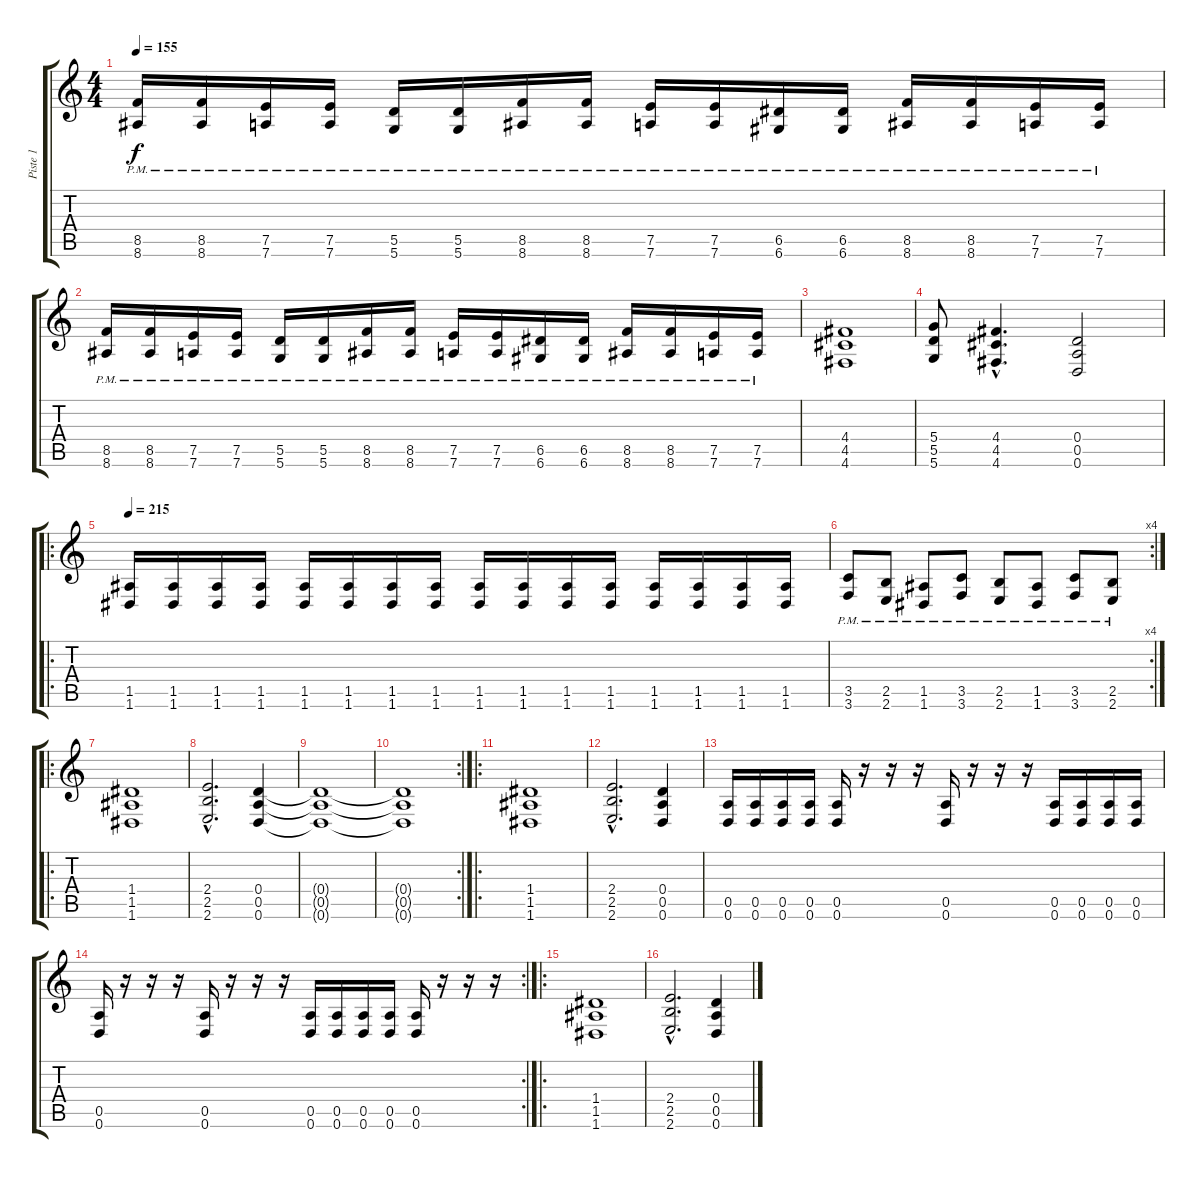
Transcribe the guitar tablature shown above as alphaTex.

\track ("Piste 1" "Piste 1") {instrument distortionguitar}
\staff {score tabs}
\tuning (E4 B3 G3 D3 A2 D2) {hide}
\ts (4 4)
\tempo 155
\clef g2
\ks c
(8.5{pm} 8.6{pm}).16{dy f} (8.5{pm} 8.6{pm}).16 (7.5{pm} 7.6{pm}).16 (7.5{pm} 7.6{pm}).16 (5.5{pm} 5.6{pm}).16 (5.5{pm} 5.6{pm}).16 (8.5{pm} 8.6{pm}).16 (8.5{pm} 8.6{pm}).16 (7.5{pm} 7.6{pm}).16 (7.5{pm} 7.6{pm}).16 (6.5{pm} 6.6{pm}).16 (6.5{pm} 6.6{pm}).16 (8.5{pm} 8.6{pm}).16 (8.5{pm} 8.6{pm}).16 (7.5{pm} 7.6{pm}).16 (7.5{pm} 7.6{pm}).16 |
(8.5{pm} 8.6{pm}).16 (8.5{pm} 8.6{pm}).16 (7.5{pm} 7.6{pm}).16 (7.5{pm} 7.6{pm}).16 (5.5{pm} 5.6{pm}).16 (5.5{pm} 5.6{pm}).16 (8.5{pm} 8.6{pm}).16 (8.5{pm} 8.6{pm}).16 (7.5{pm} 7.6{pm}).16 (7.5{pm} 7.6{pm}).16 (6.5{pm} 6.6{pm}).16 (6.5{pm} 6.6{pm}).16 (8.5{pm} 8.6{pm}).16 (8.5{pm} 8.6{pm}).16 (7.5{pm} 7.6{pm}).16 (7.5{pm} 7.6{pm}).16 |
(4.4 4.5 4.6).1 |
(5.4 5.5 5.6).8 (4.4{hac} 4.5{hac} 4.6{hac}).4{d} (0.4 0.5 0.6).2 |
\ro
\tempo 215
(1.5 1.6).16 (1.5 1.6).16 (1.5 1.6).16 (1.5 1.6).16 (1.5 1.6).16 (1.5 1.6).16 (1.5 1.6).16 (1.5 1.6).16 (1.5 1.6).16 (1.5 1.6).16 (1.5 1.6).16 (1.5 1.6).16 (1.5 1.6).16 (1.5 1.6).16 (1.5 1.6).16 (1.5 1.6).16 |
\rc 4
(3.5{pm} 3.6{pm}).8 (2.5{pm} 2.6{pm}).8 (1.5{pm} 1.6{pm}).8 (3.5{pm} 3.6{pm}).8 (2.5{pm} 2.6{pm}).8 (1.5{pm} 1.6{pm}).8 (3.5{pm} 3.6{pm}).8 (2.5{pm} 2.6{pm}).8 |
\ro
(1.4 1.5 1.6).1 |
(2.4{hac} 2.5{hac} 2.6{hac}).2{d} (0.4 0.5 0.6).4 |
(0.4{t} 0.5{t} 0.6{t}).1 |
\rc 2
(0.4{t} 0.5{t} 0.6{t}).1 |
\ro
(1.4 1.5 1.6).1 |
(2.4{hac} 2.5{hac} 2.6{hac}).2{d} (0.4 0.5 0.6).4 |
(0.5 0.6).16 (0.5 0.6).16 (0.5 0.6).16 (0.5 0.6).16 (0.5 0.6).16 r.16 r.16 r.16 (0.5 0.6).16 r.16 r.16 r.16 (0.5 0.6).16 (0.5 0.6).16 (0.5 0.6).16 (0.5 0.6).16 |
\rc 2
(0.5 0.6).16 r.16 r.16 r.16 (0.5 0.6).16 r.16 r.16 r.16 (0.5 0.6).16 (0.5 0.6).16 (0.5 0.6).16 (0.5 0.6).16 (0.5 0.6).16 r.16 r.16 r.16 |
\ro
(1.4 1.5 1.6).1 |
(2.4{hac} 2.5{hac} 2.6{hac}).2{d} (0.4 0.5 0.6).4
